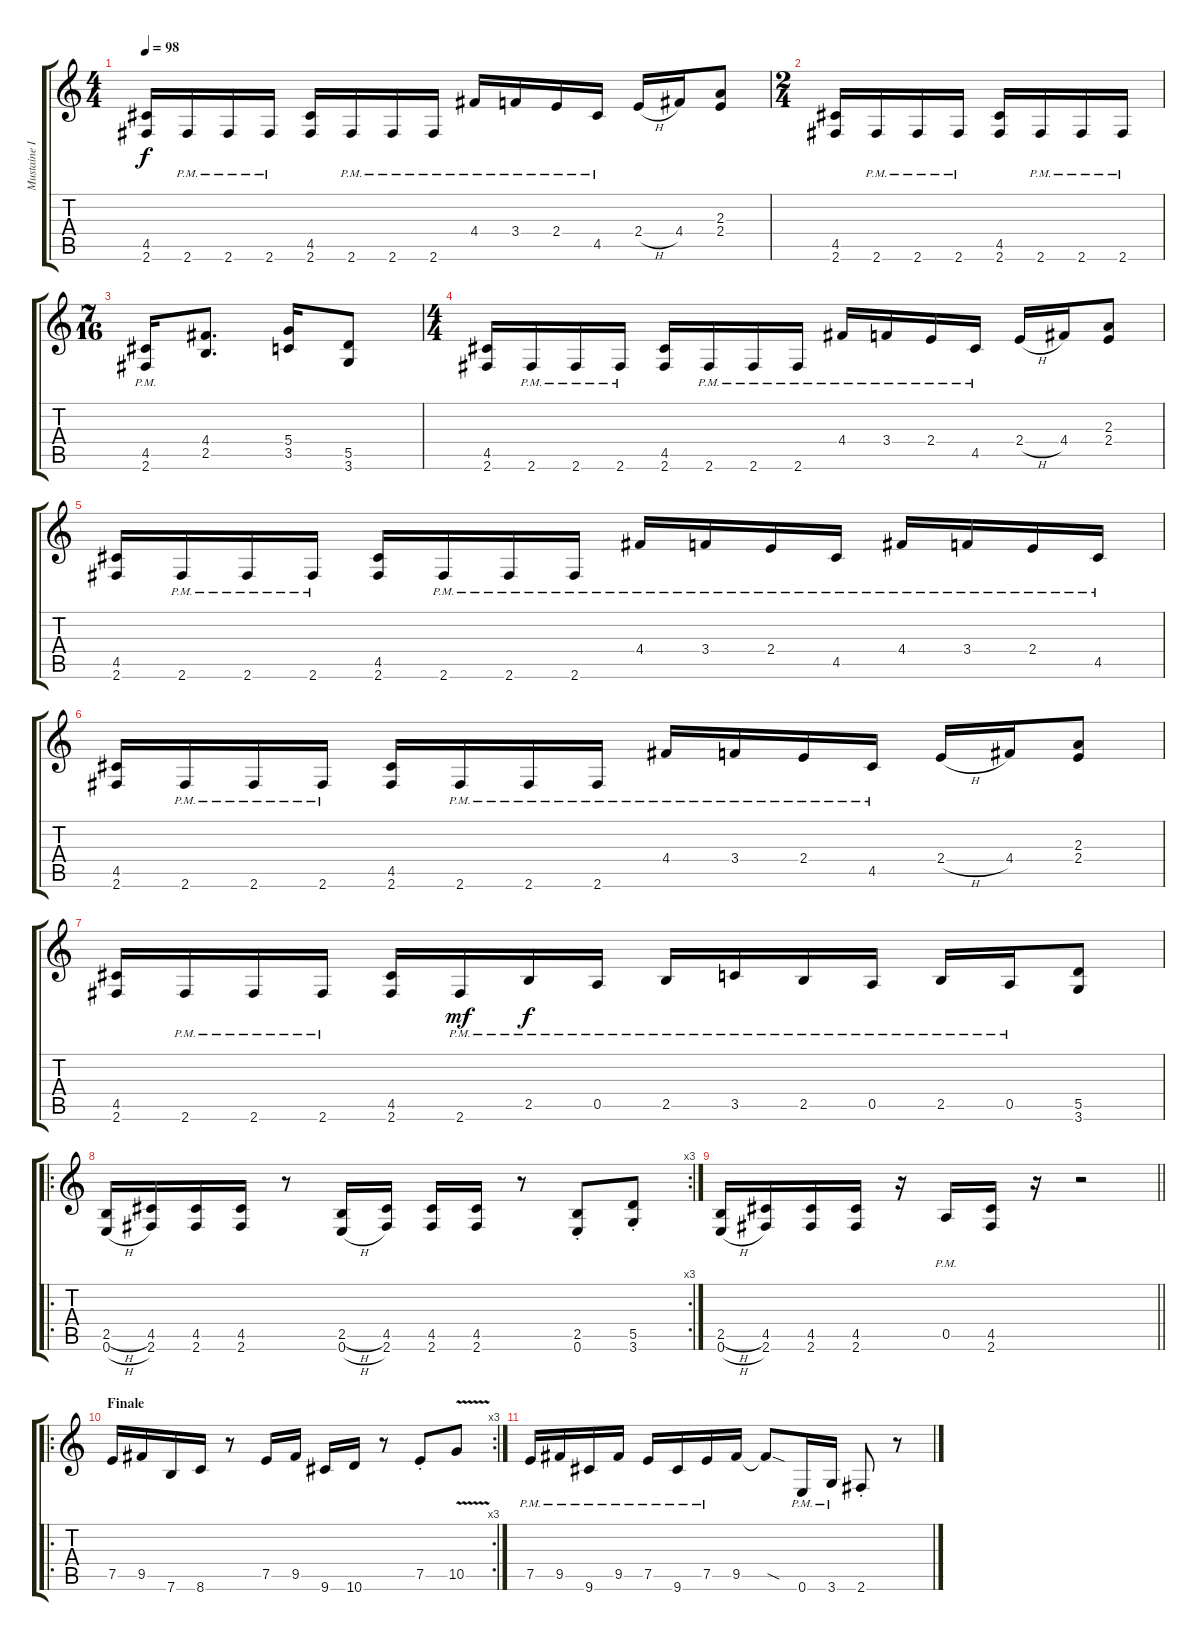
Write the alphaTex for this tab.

\track ("Mustaine I" "Mustaine I") {instrument overdrivenguitar}
\staff {score tabs}
\tuning (E4 B3 G3 D3 A2 E2) {hide}
\ts (4 4)
\tempo 98
\clef g2
\ks c
(4.5 2.6).16{dy f} 2.6{pm}.16 2.6{pm}.16 2.6{pm}.16 (4.5 2.6).16 2.6{pm}.16 2.6{pm}.16 2.6{pm}.16 4.4{pm}.16 3.4{pm}.16 2.4{pm}.16 4.5{pm}.16 2.4{h}.16 4.4.16 (2.3 2.4).8 |
\ts (2 4)
(4.5 2.6).16 2.6{pm}.16 2.6{pm}.16 2.6{pm}.16 (4.5 2.6).16 2.6{pm}.16 2.6{pm}.16 2.6{pm}.16 |
\ts (7 16)
(4.5{pm} 2.6{pm}).16 (4.4 2.5).8{d} (5.4 3.5).16 (5.5 3.6).8 |
\ts (4 4)
(4.5 2.6).16 2.6{pm}.16 2.6{pm}.16 2.6{pm}.16 (4.5 2.6).16 2.6{pm}.16 2.6{pm}.16 2.6{pm}.16 4.4{pm}.16 3.4{pm}.16 2.4{pm}.16 4.5{pm}.16 2.4{h}.16 4.4.16 (2.3 2.4).8 |
(4.5 2.6).16 2.6{pm}.16 2.6{pm}.16 2.6{pm}.16 (4.5 2.6).16 2.6{pm}.16 2.6{pm}.16 2.6{pm}.16 4.4{pm}.16 3.4{pm}.16 2.4{pm}.16 4.5{pm}.16 4.4{pm}.16 3.4{pm}.16 2.4{pm}.16 4.5{pm}.16 |
(4.5 2.6).16 2.6{pm}.16 2.6{pm}.16 2.6{pm}.16 (4.5 2.6).16 2.6{pm}.16 2.6{pm}.16 2.6{pm}.16 4.4{pm}.16 3.4{pm}.16 2.4{pm}.16 4.5{pm}.16 2.4{h}.16 4.4.16 (2.3 2.4).8 |
(4.5 2.6).16 2.6{pm}.16 2.6{pm}.16 2.6{pm}.16 (4.5 2.6).16 2.6{pm}.16{dy mf} 2.5{pm}.16{dy f} 0.5{pm}.16 2.5{pm}.16 3.5{pm}.16 2.5{pm}.16 0.5{pm}.16 2.5{pm}.16 0.5{pm}.16 (5.5 3.6).8 |
\ro
\rc 3
(2.5{h} 0.6{h}).16 (4.5 2.6).16 (4.5 2.6).16 (4.5 2.6).16 r.8 (2.5{h} 0.6{h}).16 (4.5 2.6).16 (4.5 2.6).16 (4.5 2.6).16 r.8 (2.5{st} 0.6{st}).8 (5.5{st} 3.6{st}).8 |
\barLineRight lightlight
(2.5{h} 0.6{h}).16 (4.5 2.6).16 (4.5 2.6).16 (4.5 2.6).16 r.16 0.5{pm}.16 (4.5 2.6).16 r.16 r.2 |
\ro
\rc 3
\section ("" "Finale")
7.5.16 9.5.16 7.6.16 8.6.16 r.8 7.5.16 9.5.16 9.6.16 10.6.16 r.8 7.5{st}.8 10.5{v}.8 |
7.5{pm}.16 9.5{pm}.16 9.6{pm}.16 9.5{pm}.16 7.5{pm}.16 9.6{pm}.16 7.5{pm}.16 9.5.16 9.5{sod t}.8 0.6{pm}.16 3.6{pm}.16 2.6{st}.8 r.8
